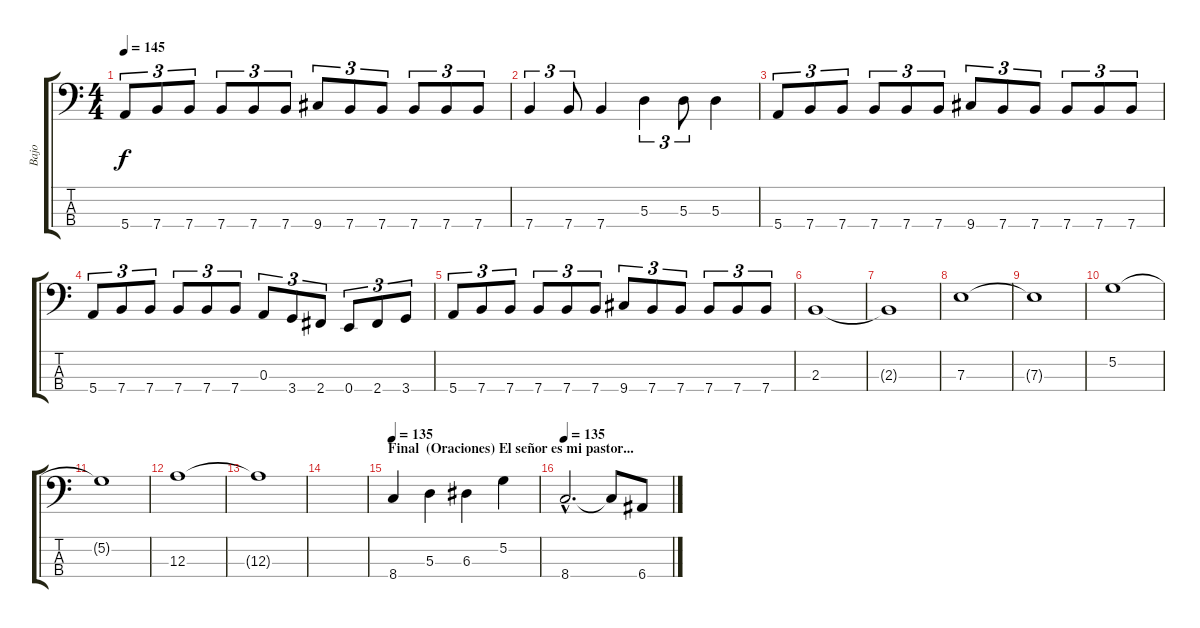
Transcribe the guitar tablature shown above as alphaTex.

\track ("Bajo" "Bajo") {instrument electricbassfinger}
\staff {score tabs}
\tuning (G2 D2 A1 E1) {hide}
\ts (4 4)
\tempo 145
\clef f4
\ks c
5.4.8{tu (3 2) dy f} 7.4.8{tu (3 2)} 7.4.8{tu (3 2)} 7.4.8{tu (3 2)} 7.4.8{tu (3 2)} 7.4.8{tu (3 2)} 9.4.8{tu (3 2)} 7.4.8{tu (3 2)} 7.4.8{tu (3 2)} 7.4.8{tu (3 2)} 7.4.8{tu (3 2)} 7.4.8{tu (3 2)} |
7.4.4{tu (3 2)} 7.4.8{tu (3 2)} 7.4.4 5.3.4{tu (3 2)} 5.3.8{tu (3 2)} 5.3.4 |
5.4.8{tu (3 2)} 7.4.8{tu (3 2)} 7.4.8{tu (3 2)} 7.4.8{tu (3 2)} 7.4.8{tu (3 2)} 7.4.8{tu (3 2)} 9.4.8{tu (3 2)} 7.4.8{tu (3 2)} 7.4.8{tu (3 2)} 7.4.8{tu (3 2)} 7.4.8{tu (3 2)} 7.4.8{tu (3 2)} |
5.4.8{tu (3 2)} 7.4.8{tu (3 2)} 7.4.8{tu (3 2)} 7.4.8{tu (3 2)} 7.4.8{tu (3 2)} 7.4.8{tu (3 2)} 0.3.8{tu (3 2)} 3.4.8{tu (3 2)} 2.4.8{tu (3 2)} 0.4.8{tu (3 2)} 2.4.8{tu (3 2)} 3.4.8{tu (3 2)} |
5.4.8{tu (3 2)} 7.4.8{tu (3 2)} 7.4.8{tu (3 2)} 7.4.8{tu (3 2)} 7.4.8{tu (3 2)} 7.4.8{tu (3 2)} 9.4.8{tu (3 2)} 7.4.8{tu (3 2)} 7.4.8{tu (3 2)} 7.4.8{tu (3 2)} 7.4.8{tu (3 2)} 7.4.8{tu (3 2)} |
2.3.1 |
2.3{t}.1 |
7.3.1 |
7.3{t}.1 |
5.2.1 |
5.2{t}.1 |
12.3.1 |
12.3{t}.1 |
|
\section ("" "Final  (Oraciones) El señor es mi pastor...")
\tempo 135
8.4.4 5.3.4 6.3.4 5.2.4 |
\tempo 140
\tempo 135
8.4{hac}.2{d} 8.4{t}.8 6.4.8
